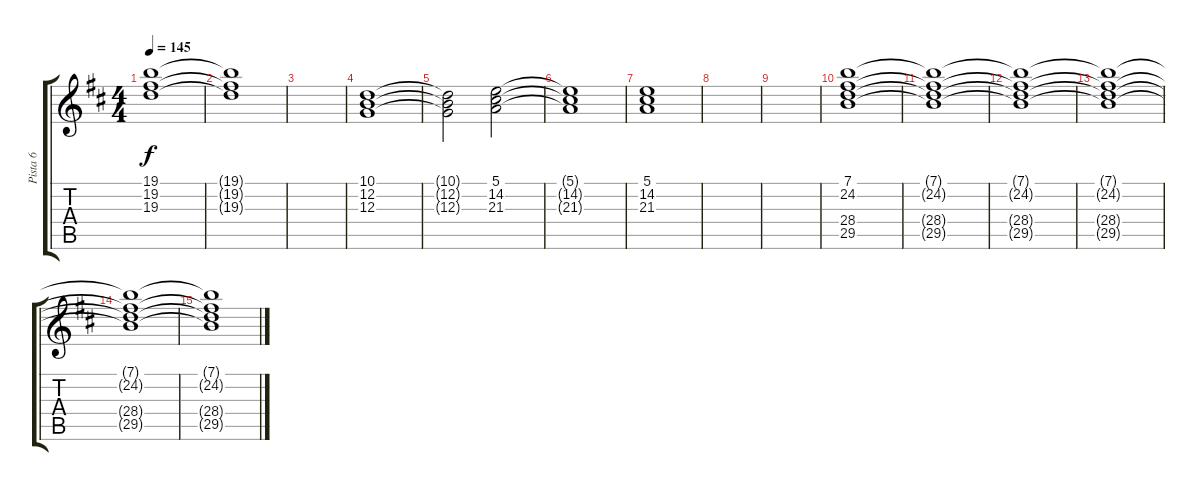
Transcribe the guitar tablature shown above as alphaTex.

\track ("Pista 6" "Pista 6") {instrument rockorgan}
\staff {score tabs}
\tuning (E4 B3 G3 D3 A2 E2) {hide}
\ts (4 4)
\tempo 145
\clef g2
\ks d
(19.1 19.2 19.3).1{dy f} |
(19.1{t} 19.2{t} 19.3{t}).1 |
|
(10.1 12.2 12.3).1{volume 15 instrument fx7echoes} |
(10.1{t} 12.2{t} 12.3{t}).2 (5.1 14.2 21.3).2 |
(5.1{t} 14.2{t} 21.3{t}).1 |
(5.1 14.2 21.3).1 |
|
|
(7.1 24.2 28.4 29.5).1{volume 8 instrument rockorgan} |
(7.1{t} 24.2{t} 28.4{t} 29.5{t}).1 |
(7.1{t} 24.2{t} 28.4{t} 29.5{t}).1 |
(7.1{t} 24.2{t} 28.4{t} 29.5{t}).1 |
(7.1{t} 24.2{t} 28.4{t} 29.5{t}).1{volume 0} |
(7.1{t} 24.2{t} 28.4{t} 29.5{t}).1
